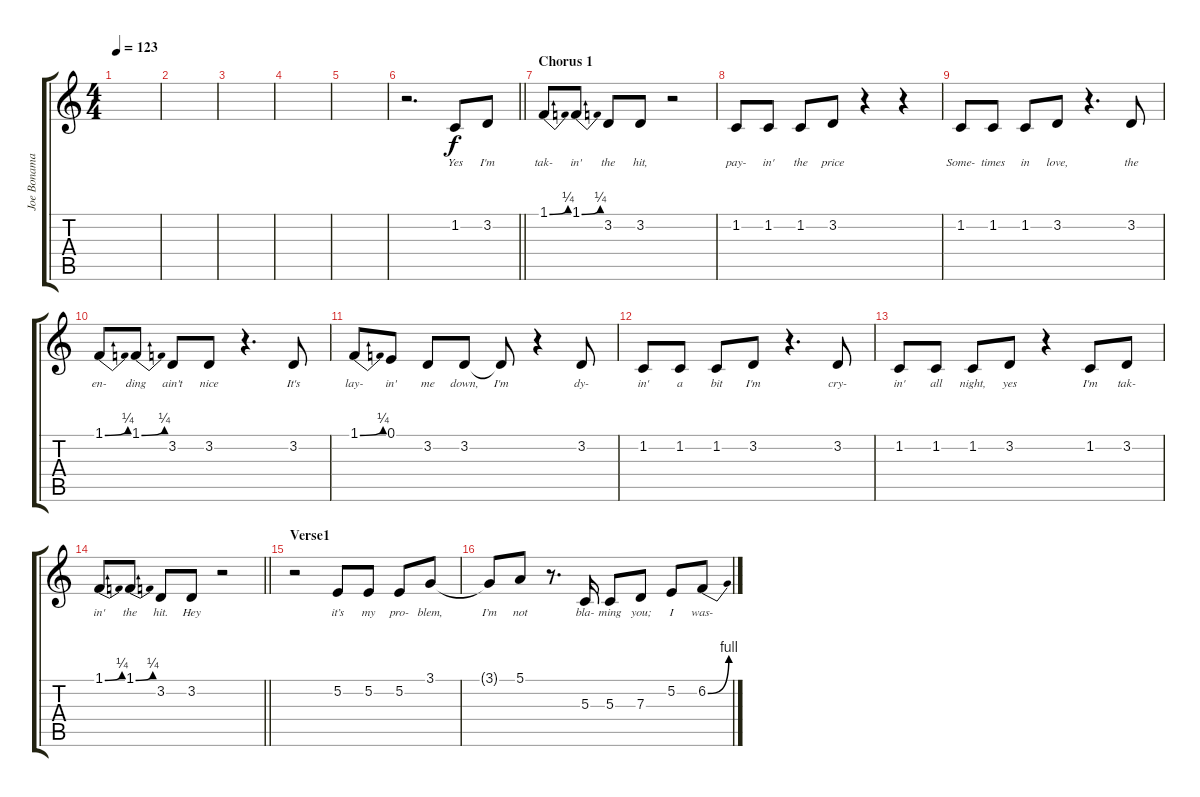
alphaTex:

\track ("Joe Bonamassa - Vocals" "Joe Bonama") {instrument altosax}
\staff {score tabs}
\tuning (E4 B3 G3 D3 A2 E2) {hide}
\ts (4 4)
\tempo 123
\clef g2
\ks c
|
|
|
|
|
\barLineRight lightlight
r.2{d} 1.2.8{lyrics (0 "Yes") lyrics (1 "") lyrics (2 "") lyrics (3 "") lyrics (4 "")} 3.2.8{lyrics (0 "I'm") lyrics (1 "") lyrics (2 "") lyrics (3 "") lyrics (4 "")} |
\section ("" "Chorus 1")
1.1{be (bend 0 0 60 1)}.8{lyrics (0 "tak-") lyrics (1 "") lyrics (2 "") lyrics (3 "") lyrics (4 "")} 1.1{be (bend 0 0 60 1)}.8{lyrics (0 "in'") lyrics (1 "") lyrics (2 "") lyrics (3 "") lyrics (4 "")} 3.2.8{lyrics (0 "the") lyrics (1 "") lyrics (2 "") lyrics (3 "") lyrics (4 "")} 3.2.8{lyrics (0 "hit,") lyrics (1 "") lyrics (2 "") lyrics (3 "") lyrics (4 "")} r.2 |
1.2.8{lyrics (0 "pay-") lyrics (1 "") lyrics (2 "") lyrics (3 "") lyrics (4 "")} 1.2.8{lyrics (0 "in'") lyrics (1 "") lyrics (2 "") lyrics (3 "") lyrics (4 "")} 1.2.8{lyrics (0 "the") lyrics (1 "") lyrics (2 "") lyrics (3 "") lyrics (4 "")} 3.2.8{lyrics (0 "price") lyrics (1 "") lyrics (2 "") lyrics (3 "") lyrics (4 "")} r.4 r.4 |
1.2.8{lyrics (0 "Some-") lyrics (1 "") lyrics (2 "") lyrics (3 "") lyrics (4 "")} 1.2.8{lyrics (0 "times") lyrics (1 "") lyrics (2 "") lyrics (3 "") lyrics (4 "")} 1.2.8{lyrics (0 "in") lyrics (1 "") lyrics (2 "") lyrics (3 "") lyrics (4 "")} 3.2.8{lyrics (0 "love,") lyrics (1 "") lyrics (2 "") lyrics (3 "") lyrics (4 "")} r.4{d} 3.2.8{lyrics (0 "the") lyrics (1 "") lyrics (2 "") lyrics (3 "") lyrics (4 "")} |
1.1{be (bend 0 0 60 1)}.8{lyrics (0 "en-") lyrics (1 "") lyrics (2 "") lyrics (3 "") lyrics (4 "")} 1.1{be (bend 0 0 60 1)}.8{lyrics (0 "ding") lyrics (1 "") lyrics (2 "") lyrics (3 "") lyrics (4 "")} 3.2.8{lyrics (0 "ain't") lyrics (1 "") lyrics (2 "") lyrics (3 "") lyrics (4 "")} 3.2.8{lyrics (0 "nice") lyrics (1 "") lyrics (2 "") lyrics (3 "") lyrics (4 "")} r.4{d} 3.2.8{lyrics (0 "It's") lyrics (1 "") lyrics (2 "") lyrics (3 "") lyrics (4 "")} |
1.1{be (bend 0 0 60 1)}.8{lyrics (0 "lay-") lyrics (1 "") lyrics (2 "") lyrics (3 "") lyrics (4 "")} 0.1.8{lyrics (0 "in'") lyrics (1 "") lyrics (2 "") lyrics (3 "") lyrics (4 "")} 3.2.8{lyrics (0 "me") lyrics (1 "") lyrics (2 "") lyrics (3 "") lyrics (4 "")} 3.2.8{lyrics (0 "down,") lyrics (1 "") lyrics (2 "") lyrics (3 "") lyrics (4 "")} 3.2{t}.8{lyrics (0 "I'm") lyrics (1 "") lyrics (2 "") lyrics (3 "") lyrics (4 "")} r.4 3.2.8{lyrics (0 "dy-") lyrics (1 "") lyrics (2 "") lyrics (3 "") lyrics (4 "")} |
1.2.8{lyrics (0 "in'") lyrics (1 "") lyrics (2 "") lyrics (3 "") lyrics (4 "")} 1.2.8{lyrics (0 "a") lyrics (1 "") lyrics (2 "") lyrics (3 "") lyrics (4 "")} 1.2.8{lyrics (0 "bit") lyrics (1 "") lyrics (2 "") lyrics (3 "") lyrics (4 "")} 3.2.8{lyrics (0 "I'm") lyrics (1 "") lyrics (2 "") lyrics (3 "") lyrics (4 "")} r.4{d} 3.2.8{lyrics (0 "cry-") lyrics (1 "") lyrics (2 "") lyrics (3 "") lyrics (4 "")} |
1.2.8{lyrics (0 "in'") lyrics (1 "") lyrics (2 "") lyrics (3 "") lyrics (4 "")} 1.2.8{lyrics (0 "all") lyrics (1 "") lyrics (2 "") lyrics (3 "") lyrics (4 "")} 1.2.8{lyrics (0 "night,") lyrics (1 "") lyrics (2 "") lyrics (3 "") lyrics (4 "")} 3.2.8{lyrics (0 "yes") lyrics (1 "") lyrics (2 "") lyrics (3 "") lyrics (4 "")} r.4 1.2.8{lyrics (0 "I'm") lyrics (1 "") lyrics (2 "") lyrics (3 "") lyrics (4 "")} 3.2.8{lyrics (0 "tak-") lyrics (1 "") lyrics (2 "") lyrics (3 "") lyrics (4 "")} |
\barLineRight lightlight
1.1{be (bend 0 0 60 1)}.8{lyrics (0 "in'") lyrics (1 "") lyrics (2 "") lyrics (3 "") lyrics (4 "")} 1.1{be (bend 0 0 60 1)}.8{lyrics (0 "the") lyrics (1 "") lyrics (2 "") lyrics (3 "") lyrics (4 "")} 3.2.8{lyrics (0 "hit.") lyrics (1 "") lyrics (2 "") lyrics (3 "") lyrics (4 "")} 3.2.8{lyrics (0 "Hey") lyrics (1 "") lyrics (2 "") lyrics (3 "") lyrics (4 "")} r.2 |
\section ("" "Verse1")
r.2{instrument altosax} 5.2.8{lyrics (0 "it’s") lyrics (1 "") lyrics (2 "") lyrics (3 "") lyrics (4 "")} 5.2.8{lyrics (0 "my") lyrics (1 "") lyrics (2 "") lyrics (3 "") lyrics (4 "")} 5.2.8{lyrics (0 "pro-") lyrics (1 "") lyrics (2 "") lyrics (3 "") lyrics (4 "")} 3.1.8{lyrics (0 "blem,") lyrics (1 "") lyrics (2 "") lyrics (3 "") lyrics (4 "")} |
3.1{t}.8{lyrics (0 "I’m") lyrics (1 "") lyrics (2 "") lyrics (3 "") lyrics (4 "")} 5.1.8{lyrics (0 "not") lyrics (1 "") lyrics (2 "") lyrics (3 "") lyrics (4 "")} r.8{d} 5.3.16{lyrics (0 "bla-") lyrics (1 "") lyrics (2 "") lyrics (3 "") lyrics (4 "")} 5.3.8{lyrics (0 "ming") lyrics (1 "") lyrics (2 "") lyrics (3 "") lyrics (4 "")} 7.3.8{lyrics (0 "you;") lyrics (1 "") lyrics (2 "") lyrics (3 "") lyrics (4 "")} 5.2.8{lyrics (0 "I") lyrics (1 "") lyrics (2 "") lyrics (3 "") lyrics (4 "")} 6.2{be (bend 0 0 60 4)}.8{lyrics (0 "was-") lyrics (1 "") lyrics (2 "") lyrics (3 "") lyrics (4 "")}
